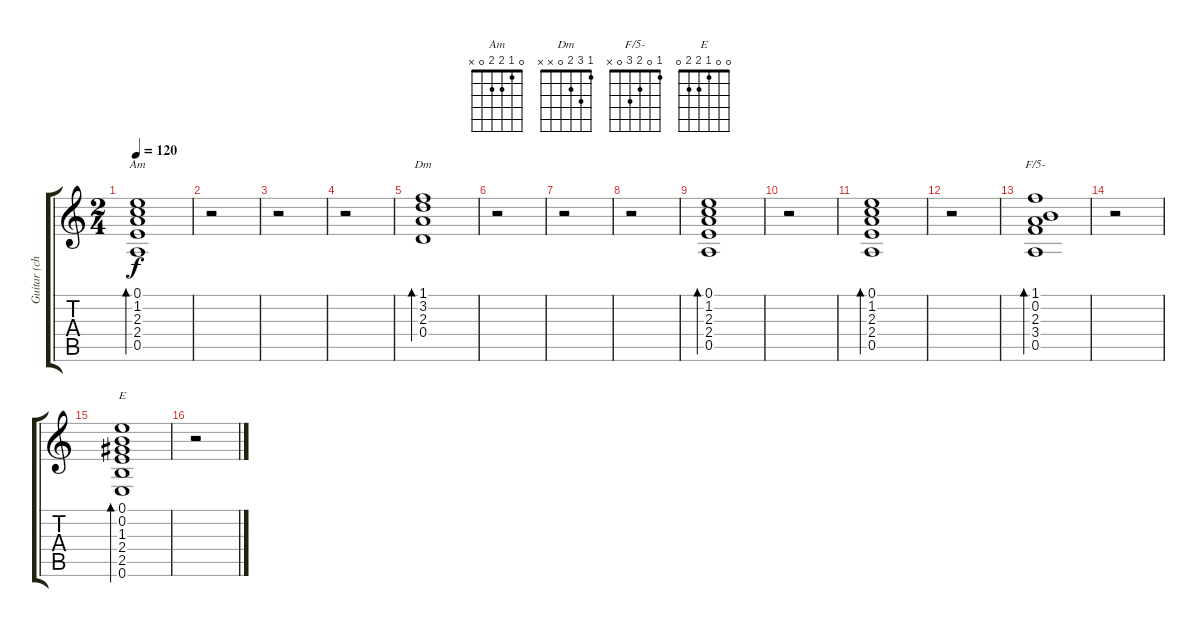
\track ("Guitar (chords)" "Guitar (ch") {instrument distortionguitar}
\staff {score tabs}
\tuning (E4 B3 G3 D3 A2 E2) {hide}
\chord ("Am" 0 1 2 2 0 x)
\chord ("Dm" 1 3 2 0 x x)
\chord ("F/5-" 1 0 2 3 0 x)
\chord ("E" 0 0 1 2 2 0)
\ts (2 4)
\tempo 120
\clef g2
\ks c
(0.1 1.2 2.3 2.4 0.5).1{bd 120 ch "Am" dy f} |
r.2 |
r.2 |
r.2 |
(1.1 3.2 2.3 0.4).1{bd 120 ch "Dm"} |
r.2 |
r.2 |
r.2 |
(0.1 1.2 2.3 2.4 0.5).1{bd 120} |
r.2 |
(0.1 1.2 2.3 2.4 0.5).1{bd 120} |
r.2 |
(1.1 0.2 2.3 3.4 0.5).1{bd 120 ch "F/5-"} |
r.2 |
(0.1 0.2 1.3 2.4 2.5 0.6).1{bd 120 ch "E"} |
r.2
